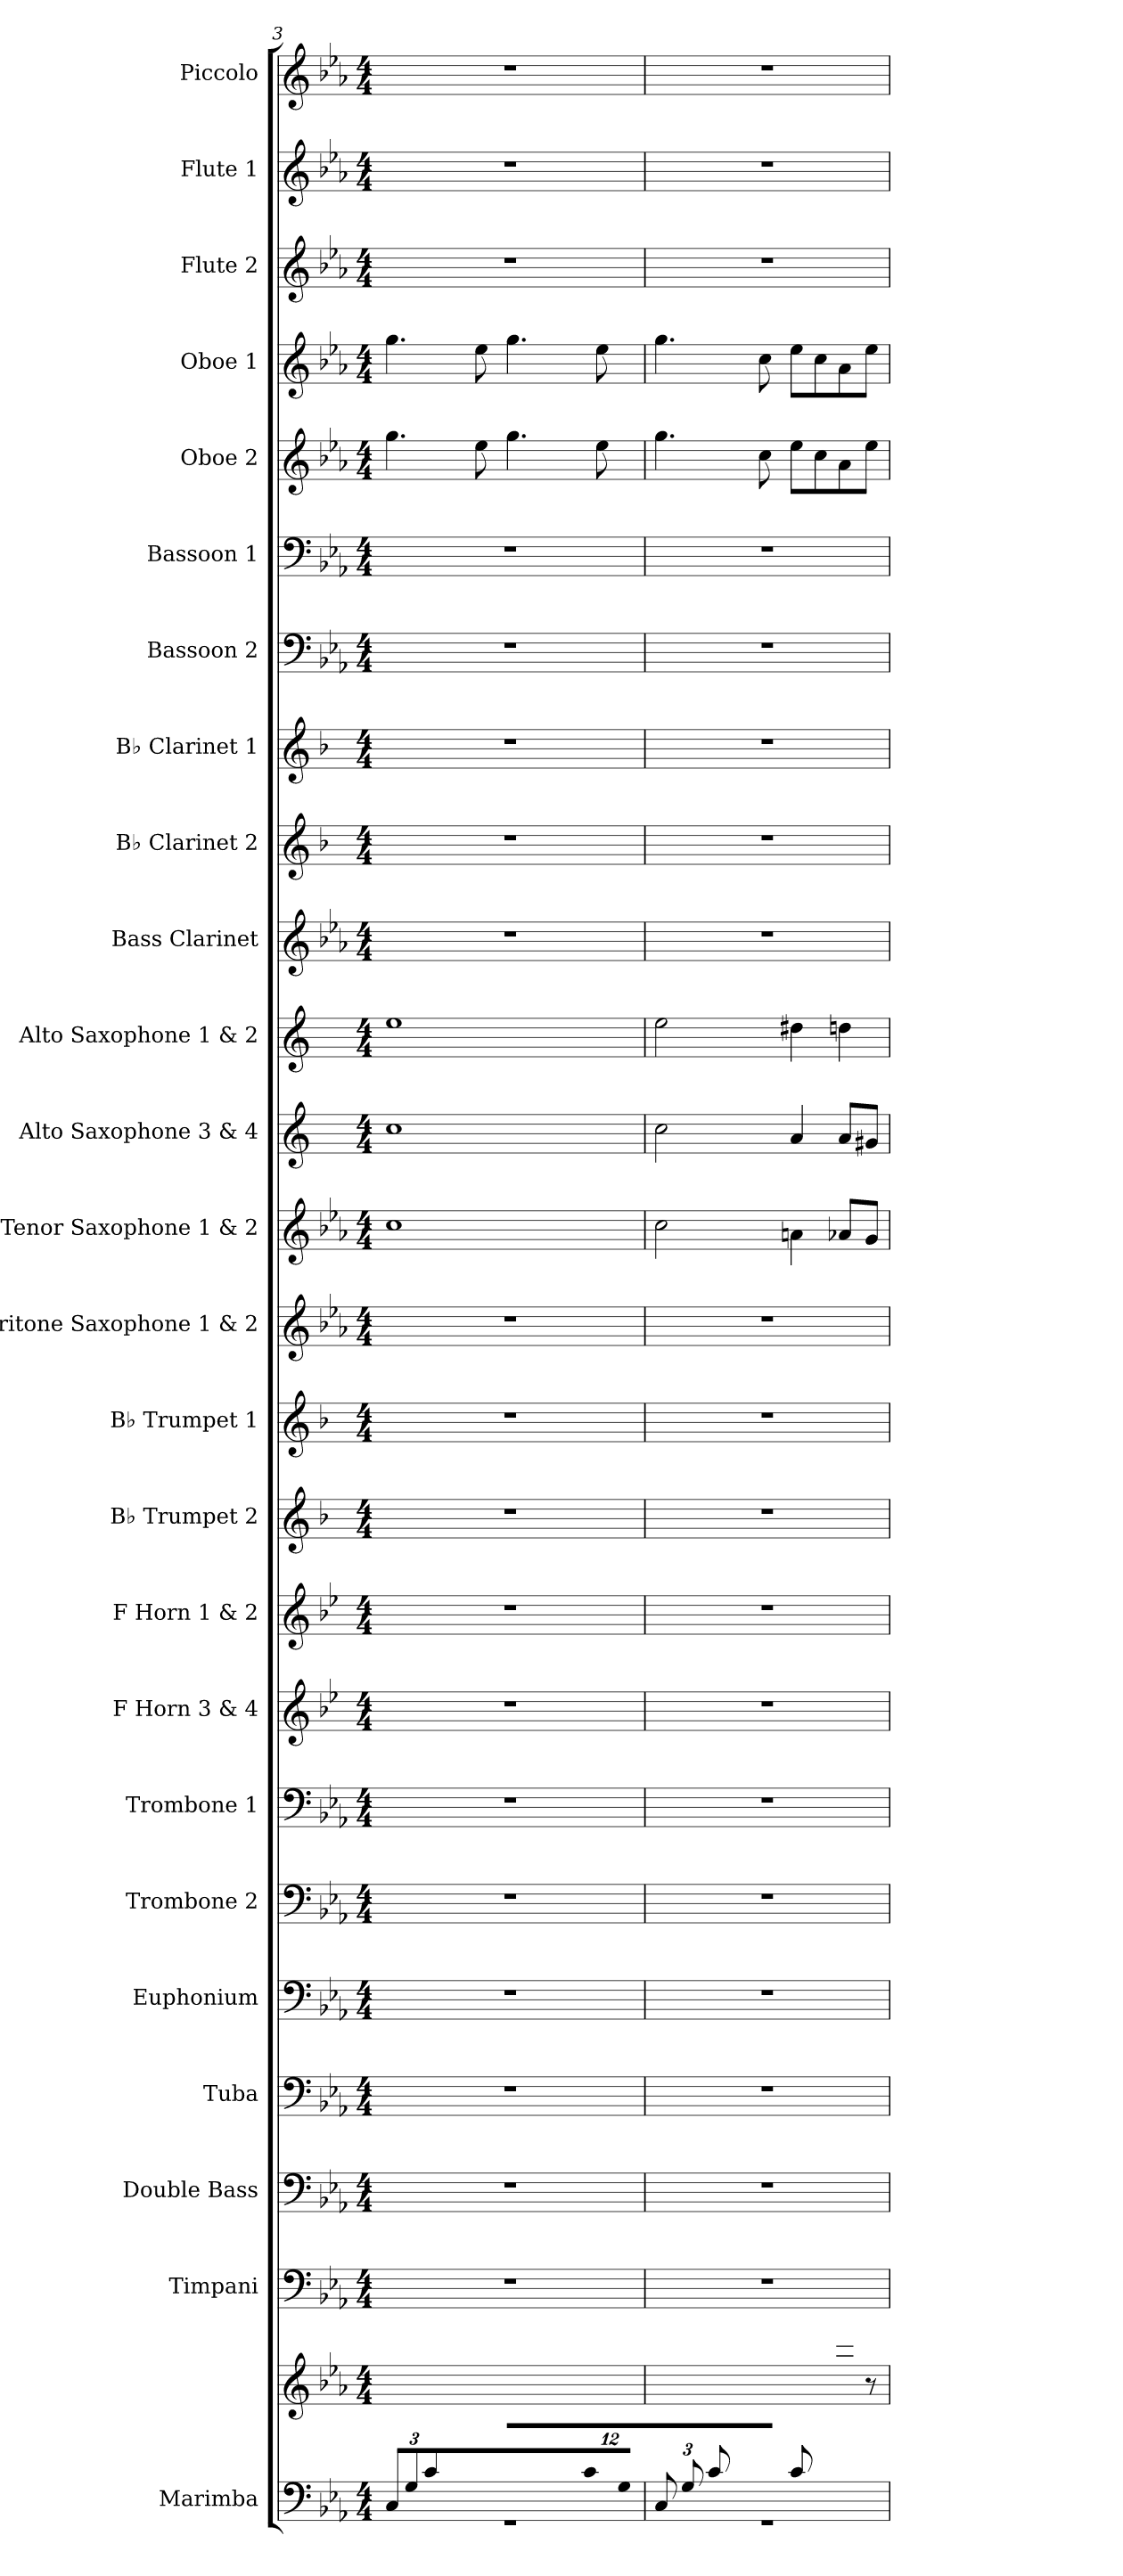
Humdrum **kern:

**kern	**kern	**kern	**kern	**kern	**kern	**kern	**kern	**kern	**kern	**kern	**kern	**kern	**kern	**kern	**kern	**kern	**kern	**kern	**kern	**kern	**kern	**kern	**kern	**kern	**kern
*part25	*part25	*part24	*part23	*part22	*part21	*part20	*part19	*part18	*part17	*part16	*part15	*part14	*part13	*part12	*part11	*part10	*part9	*part8	*part7	*part6	*part5	*part4	*part3	*part2	*part1
*staff26	*staff25	*staff24	*staff23	*staff22	*staff21	*staff20	*staff19	*staff18	*staff17	*staff16	*staff15	*staff14	*staff13	*staff12	*staff11	*staff10	*staff9	*staff8	*staff7	*staff6	*staff5	*staff4	*staff3	*staff2	*staff1
*I"Marimba	*	*I"Timpani	*I"Double Bass	*I"Tuba	*I"Euphonium	*I"Trombone 2	*I"Trombone 1	*I"F Horn 3 &amp; 4	*I"F Horn 1 &amp; 2	*I"B♭ Trumpet 2	*I"B♭ Trumpet 1	*I"Baritone Saxophone 1 &amp; 2	*I"Tenor Saxophone 1 &amp; 2	*I"Alto Saxophone 3 &amp; 4	*I"Alto Saxophone 1 &amp; 2	*I"Bass Clarinet	*I"B♭ Clarinet 2	*I"B♭ Clarinet 1	*I"Bassoon 2	*I"Bassoon 1	*I"Oboe 2	*I"Oboe 1	*I"Flute 2	*I"Flute 1	*I"Piccolo
*I'Mrm.	*	*I'Timp.	*I'Db.	*I'Tba.	*I'Euph.	*I'Tbn. 2	*I'Tbn. 1	*I'F Hn. 3 4	*I'F Hn. 1 2	*I'B♭ Tpt. 2	*I'B♭ Tpt. 1	*I'Bar. Sax. 1 2	*I'T. Sax. 1 2	*I'A. Sax. 3 4	*I'A. Sax. 1 2	*I'B. Cl.	*I'B♭ Cl. 2	*I'B♭ Cl. 1	*I'Bsn. 2	*I'Bsn. 1	*I'Ob. 2	*I'Ob. 1	*I'Fl. 2	*I'Fl. 1	*I'Picc.
*clefF4	*clefG2	*clefF4	*clefF4	*clefF4	*clefF4	*clefF4	*clefF4	*clefG2	*clefG2	*clefG2	*clefG2	*clefG2	*clefG2	*clefG2	*clefG2	*clefG2	*clefG2	*clefG2	*clefF4	*clefF4	*clefG2	*clefG2	*clefG2	*clefG2	*clefG2
*	*	*	*ITrd7c12	*	*	*	*	*ITrd4c7	*ITrd4c7	*ITrd1c2	*ITrd1c2	*ITrd12c21	*ITrd8c14	*ITrd5c9	*ITrd5c9	*ITrd8c14	*ITrd1c2	*ITrd1c2	*	*	*	*	*	*	*ITrd-7c-12
*k[b-e-a-]	*k[b-e-a-]	*k[b-e-a-]	*k[b-e-a-]	*k[b-e-a-]	*k[b-e-a-]	*k[b-e-a-]	*k[b-e-a-]	*k[b-e-a-]	*k[b-e-a-]	*k[b-e-a-]	*k[b-e-a-]	*k[b-e-a-]	*k[b-e-a-]	*k[b-e-a-]	*k[b-e-a-]	*k[b-e-a-]	*k[b-e-a-]	*k[b-e-a-]	*k[b-e-a-]	*k[b-e-a-]	*k[b-e-a-]	*k[b-e-a-]	*k[b-e-a-]	*k[b-e-a-]	*k[b-e-a-]
*M4/4	*M4/4	*M4/4	*M4/4	*M4/4	*M4/4	*M4/4	*M4/4	*M4/4	*M4/4	*M4/4	*M4/4	*M4/4	*M4/4	*M4/4	*M4/4	*M4/4	*M4/4	*M4/4	*M4/4	*M4/4	*M4/4	*M4/4	*M4/4	*M4/4	*M4/4
*Xbrackettup	*	*	*	*	*	*	*	*	*	*	*	*	*	*	*	*	*	*	*	*	*	*	*	*	*
=3	=3	=3	=3	=3	=3	=3	=3	=3	=3	=3	=3	=3	=3	=3	=3	=3	=3	=3	=3	=3	=3	=3	=3	=3	=3
*^	*	*	*	*	*	*	*	*	*	*	*	*	*	*	*	*	*	*	*	*	*	*	*	*	*
12C/L	1r	4ryy	1r	1r	1r	1r	1r	1r	1r	1r	1r	1r	1r	1c	1e-	1g	1r	1r	1r	1r	1r	4.gg\	4.gg\	1r	1r	1r
12G/	.	.	.	.	.	.	.	.	.	.	.	.	.	.	.	.	.	.	.	.	.	.	.	.	.	.
12c/	.	.	.	.	.	.	.	.	.	.	.	.	.	.	.	.	.	.	.	.	.	.	.	.	.	.
12%7ryy	.	12e-\	.	.	.	.	.	.	.	.	.	.	.	.	.	.	.	.	.	.	.	.	.	.	.	.
.	.	12g\	.	.	.	.	.	.	.	.	.	.	.	.	.	.	.	.	.	.	.	.	.	.	.	.
.	.	.	.	.	.	.	.	.	.	.	.	.	.	.	.	.	.	.	.	.	.	8ee-\	8ee-\	.	.	.
.	.	12cc\J	.	.	.	.	.	.	.	.	.	.	.	.	.	.	.	.	.	.	.	.	.	.	.	.
*	*	*Xbrackettup	*	*	*	*	*	*	*	*	*	*	*	*	*	*	*	*	*	*	*	*	*	*	*	*
.	.	12ee-\L	.	.	.	.	.	.	.	.	.	.	.	.	.	.	.	.	.	.	.	4.gg\	4.gg\	.	.	.
.	.	12cc\	.	.	.	.	.	.	.	.	.	.	.	.	.	.	.	.	.	.	.	.	.	.	.	.
.	.	12g\	.	.	.	.	.	.	.	.	.	.	.	.	.	.	.	.	.	.	.	.	.	.	.	.
.	.	12e-\	.	.	.	.	.	.	.	.	.	.	.	.	.	.	.	.	.	.	.	.	.	.	.	.
12c/	.	6ryy	.	.	.	.	.	.	.	.	.	.	.	.	.	.	.	.	.	.	.	.	.	.	.	.
.	.	.	.	.	.	.	.	.	.	.	.	.	.	.	.	.	.	.	.	.	.	8ee-\	8ee-\	.	.	.
12G/J	.	.	.	.	.	.	.	.	.	.	.	.	.	.	.	.	.	.	.	.	.	.	.	.	.	.
=4	=4	=4	=4	=4	=4	=4	=4	=4	=4	=4	=4	=4	=4	=4	=4	=4	=4	=4	=4	=4	=4	=4	=4	=4	=4	=4
12C/L	1r	4ryy	1r	1r	1r	1r	1r	1r	1r	1r	1r	1r	1r	2c\	2e-\	2g\	1r	1r	1r	1r	1r	4.gg\	4.gg\	1r	1r	1r
12G/	.	.	.	.	.	.	.	.	.	.	.	.	.	.	.	.	.	.	.	.	.	.	.	.	.	.
12c/	.	.	.	.	.	.	.	.	.	.	.	.	.	.	.	.	.	.	.	.	.	.	.	.	.	.
4ryy	.	12e-\	.	.	.	.	.	.	.	.	.	.	.	.	.	.	.	.	.	.	.	.	.	.	.	.
.	.	12g\	.	.	.	.	.	.	.	.	.	.	.	.	.	.	.	.	.	.	.	.	.	.	.	.
.	.	.	.	.	.	.	.	.	.	.	.	.	.	.	.	.	.	.	.	.	.	8cc\	8cc\	.	.	.
.	.	12cc\J	.	.	.	.	.	.	.	.	.	.	.	.	.	.	.	.	.	.	.	.	.	.	.	.
8c/L	.	8ryy	.	.	.	.	.	.	.	.	.	.	.	4An\	4c/	4f#X\	.	.	.	.	.	8ee-\L	8ee-\L	.	.	.
4.ryy	.	8cc\	.	.	.	.	.	.	.	.	.	.	.	.	.	.	.	.	.	.	.	8cc\	8cc\	.	.	.
.	.	8ccc\J	.	.	.	.	.	.	.	.	.	.	.	8A-X/L	8c/L	4fn\	.	.	.	.	.	8a-\	8a-\	.	.	.
.	.	8r	.	.	.	.	.	.	.	.	.	.	.	8G/J	8Bn/J	.	.	.	.	.	.	8ee-\J	8ee-\J	.	.	.
*v	*v	*	*	*	*	*	*	*	*	*	*	*	*	*	*	*	*	*	*	*	*	*	*	*	*	*
=	=	=	=	=	=	=	=	=	=	=	=	=	=	=	=	=	=	=	=	=	=	=	=	=	=
*-	*-	*-	*-	*-	*-	*-	*-	*-	*-	*-	*-	*-	*-	*-	*-	*-	*-	*-	*-	*-	*-	*-	*-	*-	*-
